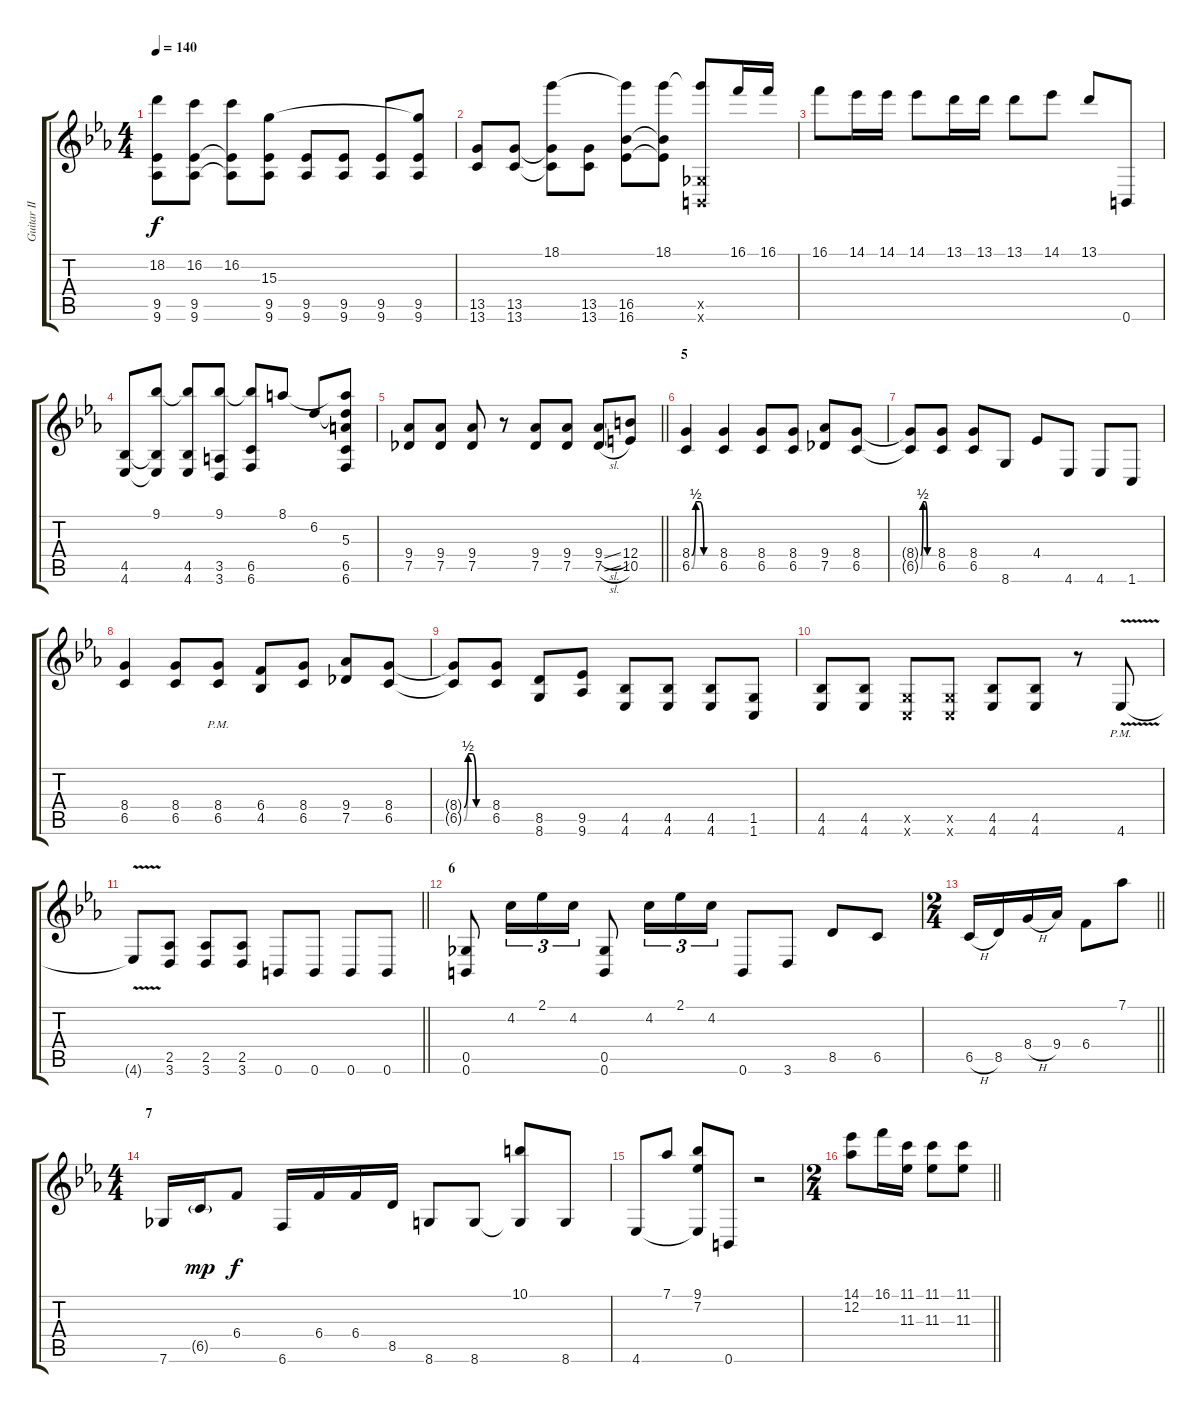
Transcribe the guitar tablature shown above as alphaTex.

\track ("Guitar II" "Guitar II") {instrument distortionguitar}
\staff {score tabs}
\tuning (Db4 Ab3 E3 B2 Gb2 B1) {hide}
\ts (4 4)
\tempo 140
\clef g2
\ks cminor
(18.2{t} 9.5 9.6).8{dy f} (16.2 9.5 9.6).8 (16.2 9.5{t} 9.6{t}).8 (15.3 9.5 9.6).8 (9.5 9.6).8 (9.5 9.6).8 (9.5 9.6).8 (15.3{t} 9.5 9.6).8 |
(13.5 13.6).8 (13.5 13.6).8 (18.1 13.5{t} 13.6{t}).8 (13.5 13.6).8 (18.1{t} 16.5 16.6).8 (18.1 16.5{t} 16.6{t}).8 (18.1{t} 0.5{x} 0.6{x}).8 16.1.16 16.1.16 |
16.1.8 14.1.16 14.1.16 14.1.8 13.1.16 13.1.16 13.1.8 14.1.8 13.1.8 0.6.8 |
(4.5 4.6).8 (9.1 4.5{t} 4.6{t}).8 (9.1{t} 4.5 4.6).8 (9.1 3.5 3.6).8 (9.1{t} 6.5 6.6).8 8.1.8 6.2.8 (8.1{t} 6.2{t} 5.3 6.5 6.6).8 |
\barLineRight lightlight
(9.4 7.5).8 (9.4 7.5).8 (9.4 7.5).8 r.8 (9.4 7.5).8 (9.4 7.5).8 (9.4{sl} 7.5{sl}).8 (12.4 10.5).8 |
\section ("" "5")
(8.4{be (custom 0 0 10 2 20 2 30 0 60 0)} 6.5{be (custom 0 0 10 2 20 2 30 0 60 0)}).4 (8.4 6.5).4 (8.4 6.5).8 (8.4 6.5).8 (9.4 7.5).8 (8.4 6.5).8 |
(8.4{be (custom 0 0 10 2 20 2 30 0 60 0) t} 6.5{be (custom 0 0 10 2 20 2 30 0 60 0) t}).8 (8.4 6.5).8 (8.4 6.5).8 8.6.8 4.4.8 4.6.8 4.6.8 1.6.8 |
(8.4 6.5).4 (8.4 6.5).8 (8.4{pm} 6.5{pm}).8 (6.4 4.5).8 (8.4 6.5).8 (9.4 7.5).8 (8.4 6.5).8 |
(8.4{be (custom 0 0 10 2 20 2 30 0 60 0) t} 6.5{be (custom 0 0 10 2 20 2 30 0 60 0) t}).8 (8.4 6.5).8 (8.5 8.6).8 (9.5 9.6).8 (4.5 4.6).8 (4.5 4.6).8 (4.5 4.6).8 (1.5 1.6).8 |
(4.5 4.6).8 (4.5 4.6).8 (1.5{x} 1.6{x}).8 (1.5{x} 1.6{x}).8 (4.5 4.6).8 (4.5 4.6).8 r.8 4.6{v pm}.8 |
\barLineRight lightlight
4.6{t}.8 (2.5 3.6).8 (2.5 3.6).8 (2.5 3.6).8 0.6.8 0.6.8 0.6.8 0.6.8 |
\section ("" "6")
(0.5 0.6).8 4.2.16{tu (3 2)} 2.1.16{tu (3 2)} 4.2.16{tu (3 2)} (0.5 0.6).8 4.2.16{tu (3 2)} 2.1.16{tu (3 2)} 4.2.16{tu (3 2)} 0.6.8 3.6.8 8.5.8 6.5.8 |
\ts (2 4)
\barLineRight lightlight
6.5{h}.16 8.5.16 8.4{h}.16 9.4.16 6.4.8 7.1.8 |
\ts (4 4)
\section ("" "7")
7.6.16 6.5{g}.16{dy mp} 6.4.8{dy f} 6.6.16 6.4.16 6.4.16 8.5.16 8.6.8 8.6.8 (10.1 8.6{t}).8 8.6.8 |
4.6.8 7.1.8 (9.1 7.2 4.6{t}).8 0.6.8 r.2 |
\ts (2 4)
\barLineRight lightlight
(14.1 12.2).8 16.1.16 (11.1 11.3).16 (11.1 11.3).8 (11.1 11.3).8
